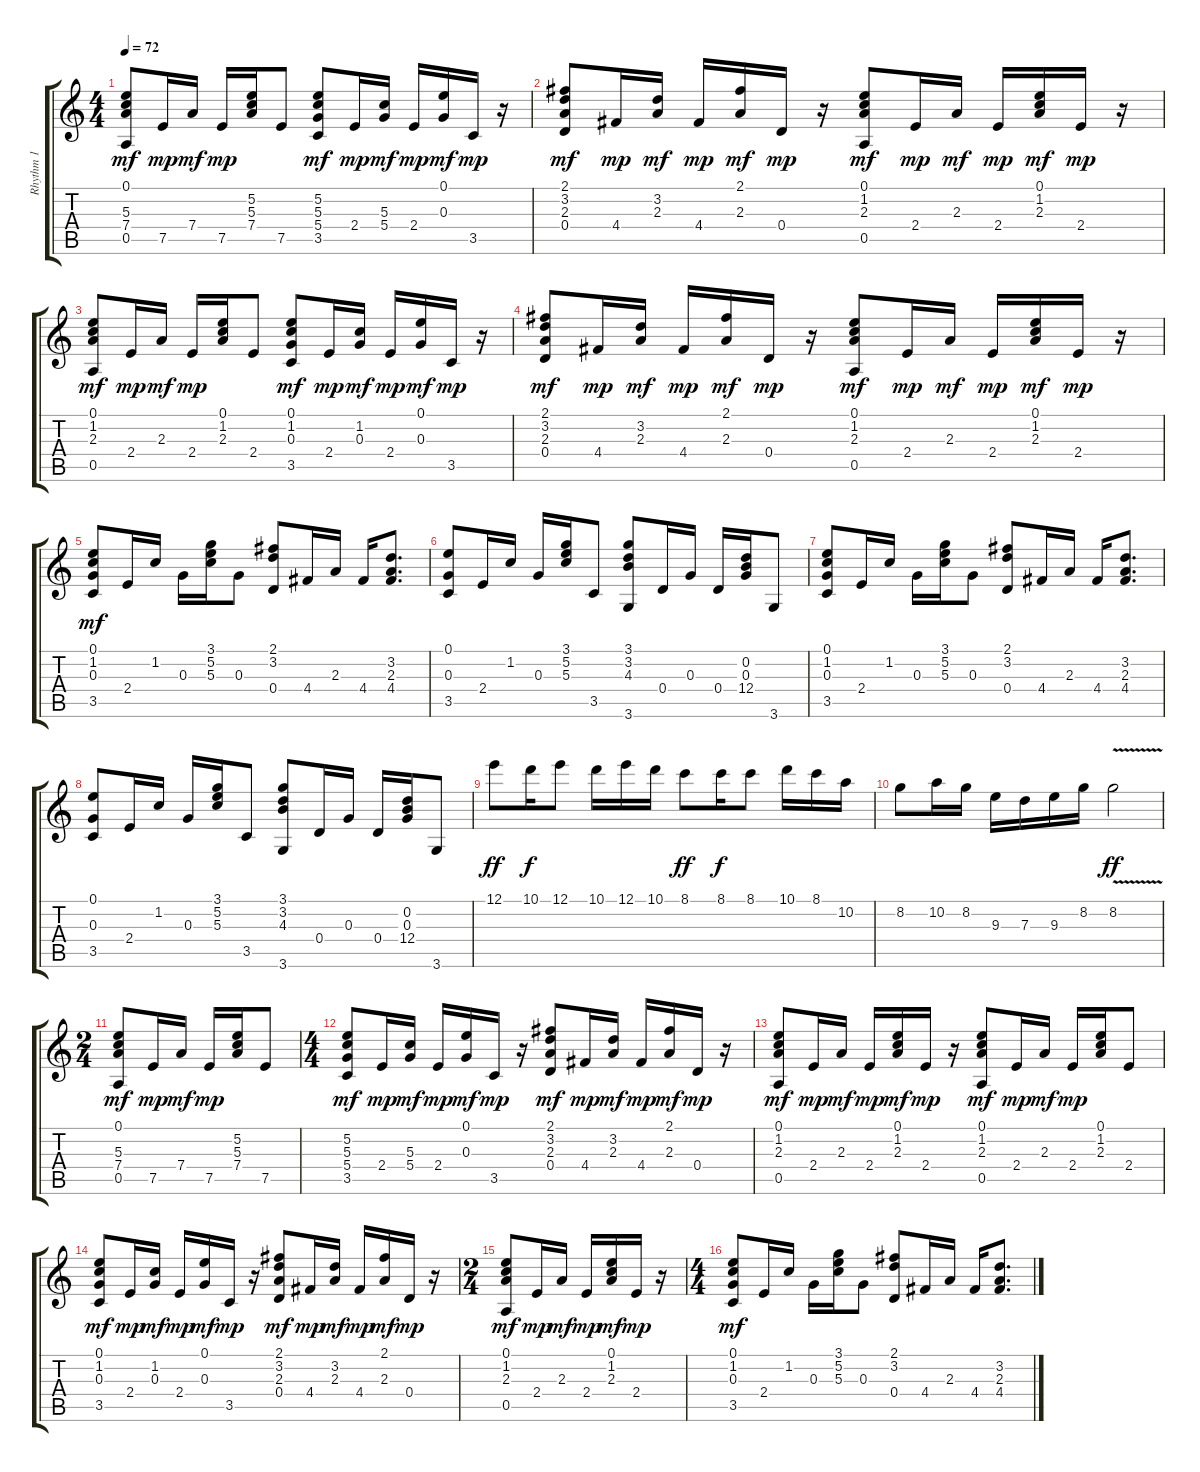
\track ("Rhythm 1" "Rhythm 1") {instrument acousticguitarsteel}
\staff {score tabs}
\tuning (E4 B3 G3 D3 A2 E2) {hide}
\ts (4 4)
\tempo 72
\clef g2
\ks c
(0.1 5.3 7.4 0.5).8{dy mf} 7.5.16{dy mp} 7.4.16{dy mf} 7.5.16{dy mp} (5.2 5.3 7.4).16 7.5.8 (5.2 5.3 5.4 3.5).8{dy mf} 2.4.16{dy mp} (5.3 5.4).16{dy mf} 2.4.16{dy mp} (0.1 0.3).16{dy mf} 3.5.16{dy mp} r.16 |
(2.1 3.2 2.3 0.4).8{dy mf} 4.4.16{dy mp} (3.2 2.3).16{dy mf} 4.4.16{dy mp} (2.1 2.3).16{dy mf} 0.4.16{dy mp} r.16 (0.1 1.2 2.3 0.5).8{dy mf} 2.4.16{dy mp} 2.3.16{dy mf} 2.4.16{dy mp} (0.1 1.2 2.3).16{dy mf} 2.4.16{dy mp} r.16 |
(0.1 1.2 2.3 0.5).8{dy mf} 2.4.16{dy mp} 2.3.16{dy mf} 2.4.16{dy mp} (0.1 1.2 2.3).16 2.4.8 (0.1 1.2 0.3 3.5).8{dy mf} 2.4.16{dy mp} (1.2 0.3).16{dy mf} 2.4.16{dy mp} (0.1 0.3).16{dy mf} 3.5.16{dy mp} r.16 |
(2.1 3.2 2.3 0.4).8{dy mf} 4.4.16{dy mp} (3.2 2.3).16{dy mf} 4.4.16{dy mp} (2.1 2.3).16{dy mf} 0.4.16{dy mp} r.16 (0.1 1.2 2.3 0.5).8{dy mf} 2.4.16{dy mp} 2.3.16{dy mf} 2.4.16{dy mp} (0.1 1.2 2.3).16{dy mf} 2.4.16{dy mp} r.16 |
(0.1 1.2 0.3 3.5).8{dy mf} 2.4.16 1.2.16 0.3.16 (3.1 5.2 5.3).16 0.3.8 (2.1 3.2 0.4).8 4.4.16 2.3.16 4.4.16 (3.2 2.3 4.4).8{d} |
(0.1 0.3 3.5).8 2.4.16 1.2.16 0.3.16 (3.1 5.2 5.3).16 3.5.8 (3.1 3.2 4.3 3.6).8 0.4.16 0.3.16 0.4.16 (0.2 0.3 12.4).16 3.6.8 |
(0.1 1.2 0.3 3.5).8 2.4.16 1.2.16 0.3.16 (3.1 5.2 5.3).16 0.3.8 (2.1 3.2 0.4).8 4.4.16 2.3.16 4.4.16 (3.2 2.3 4.4).8{d} |
(0.1 0.3 3.5).8 2.4.16 1.2.16 0.3.16 (3.1 5.2 5.3).16 3.5.8 (3.1 3.2 4.3 3.6).8 0.4.16 0.3.16 0.4.16 (0.2 0.3 12.4).16 3.6.8 |
12.1.8{dy ff} 10.1.16{dy f} 12.1.8 10.1.16 12.1.16 10.1.16 8.1.8{dy ff} 8.1.16{dy f} 8.1.8 10.1.16 8.1.16 10.2.16 |
8.2.8 10.2.16 8.2.16 9.3.16 7.3.16 9.3.16 8.2.16 8.2{v}.2{dy ff} |
\ts (2 4)
(0.1 5.3 7.4 0.5).8{dy mf} 7.5.16{dy mp} 7.4.16{dy mf} 7.5.16{dy mp} (5.2 5.3 7.4).16 7.5.8 |
\ts (4 4)
(5.2 5.3 5.4 3.5).8{dy mf} 2.4.16{dy mp} (5.3 5.4).16{dy mf} 2.4.16{dy mp} (0.1 0.3).16{dy mf} 3.5.16{dy mp} r.16 (2.1 3.2 2.3 0.4).8{dy mf} 4.4.16{dy mp} (3.2 2.3).16{dy mf} 4.4.16{dy mp} (2.1 2.3).16{dy mf} 0.4.16{dy mp} r.16 |
(0.1 1.2 2.3 0.5).8{dy mf} 2.4.16{dy mp} 2.3.16{dy mf} 2.4.16{dy mp} (0.1 1.2 2.3).16{dy mf} 2.4.16{dy mp} r.16 (0.1 1.2 2.3 0.5).8{dy mf} 2.4.16{dy mp} 2.3.16{dy mf} 2.4.16{dy mp} (0.1 1.2 2.3).16 2.4.8 |
(0.1 1.2 0.3 3.5).8{dy mf} 2.4.16{dy mp} (1.2 0.3).16{dy mf} 2.4.16{dy mp} (0.1 0.3).16{dy mf} 3.5.16{dy mp} r.16 (2.1 3.2 2.3 0.4).8{dy mf} 4.4.16{dy mp} (3.2 2.3).16{dy mf} 4.4.16{dy mp} (2.1 2.3).16{dy mf} 0.4.16{dy mp} r.16 |
\ts (2 4)
(0.1 1.2 2.3 0.5).8{dy mf} 2.4.16{dy mp} 2.3.16{dy mf} 2.4.16{dy mp} (0.1 1.2 2.3).16{dy mf} 2.4.16{dy mp} r.16 |
\ts (4 4)
(0.1 1.2 0.3 3.5).8{dy mf} 2.4.16 1.2.16 0.3.16 (3.1 5.2 5.3).16 0.3.8 (2.1 3.2 0.4).8 4.4.16 2.3.16 4.4.16 (3.2 2.3 4.4).8{d}
